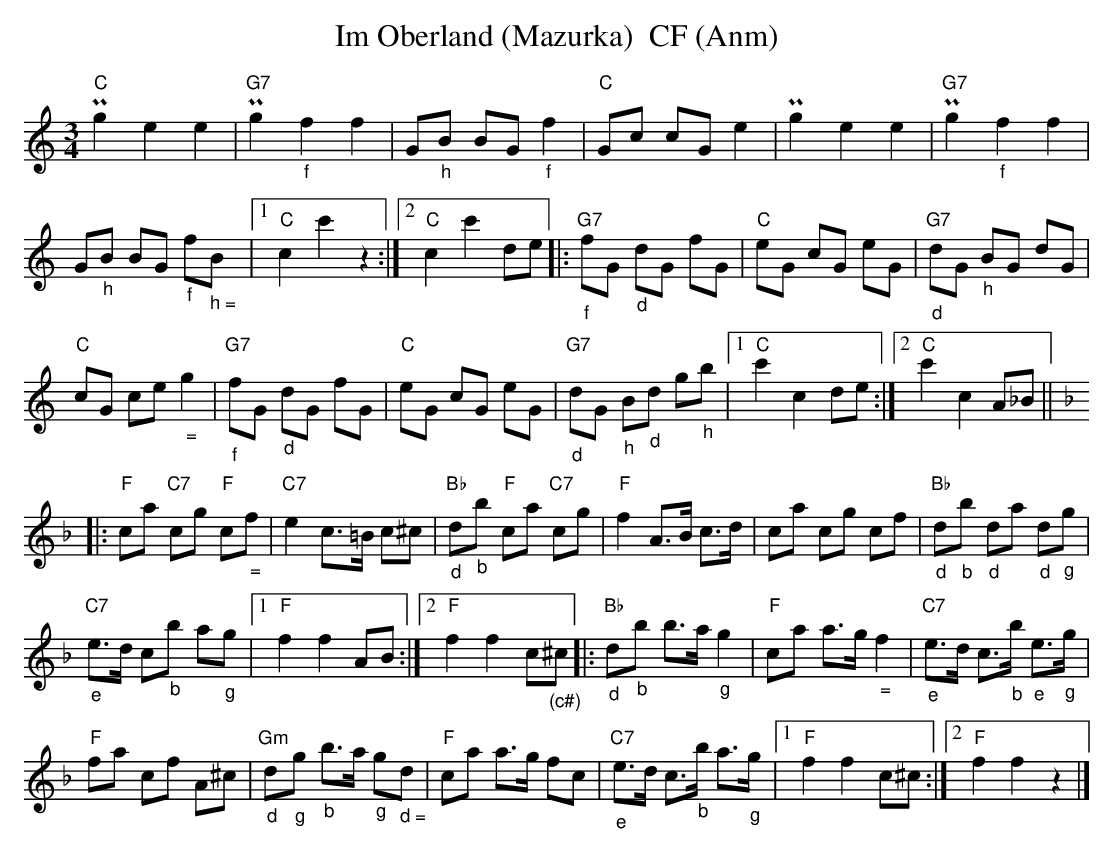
X:1
T:Im Oberland (Mazurka)  CF (Anm)
M:3/4
L:1/8
K:C %%MIDI gchordon
"C"Pg2e2e2 | "G7"Pg2"_f"f2f2 | G"_h"B BG"_f"f2 | "C"Gc cGe2 | Pg2e2e2 | "G7"Pg2"_f"f2f2 |
G"_h"B BG "_f"f"_ h ="B |1 "C"c2c'2z2 :|2 "C"c2c'2de |: "G7""_f"fG "_d"dG fG | "C"eG cG eG | "G7""_d"dG "_h"BG dG |
"C"cG ce"_ ="g2 | "G7""_f"fG "_d"dG fG | "C"eG cG eG | "G7""_d"dG "_h"B"_d"d g"_h"b |1 "C"c'2c2de :|2 "C"c'2c2A_B ||  [K:F]
|:  "F"ca "C7"cg "F"c"_ ="f | "C7"e2c>=B c^c | "Bb""_d"d"_b"b "F"ca "C7"cg | "F"f2 A>B c>d | ca cg cf | "Bb""_d"d"_b"b "_d"da "_d"d"_g"g |
"C7""_e"e>d c"_b"b a"_g"g |1 "F"f2f2AB :|2 "F"f2f2c"_(c#)"^c |: "Bb""_d"d"_b"b b>a"_g"g2 | "F"ca a>g"_ ="f2 | "C7""_e"e>d c>"_b"b "_e"e>"_g"g |
"F"fa cf A^c | "Gm""_d"d"_g"g "_b"b>a "_g"g"_ d ="d | "F"ca a>g fc | "C7""_e"e>d c>"_b"b a>"_g"g |1 "F"f2f2c^c :|2 "F"f2f2z2 |]
